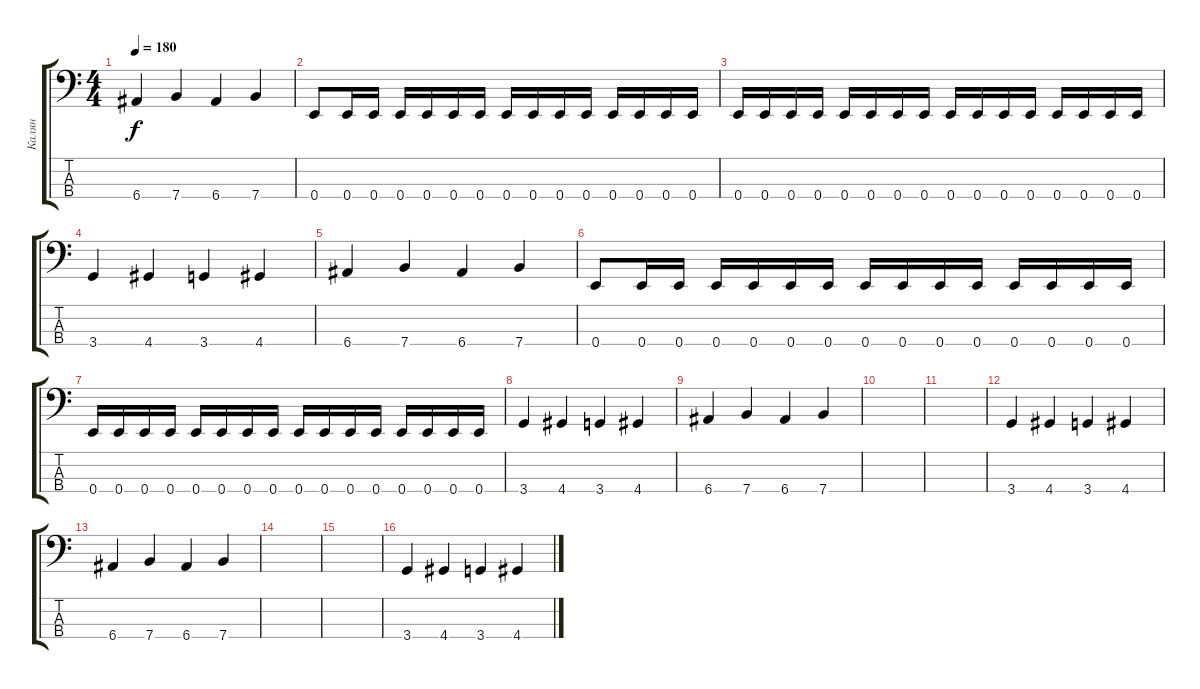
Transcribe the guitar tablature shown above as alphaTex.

\track ("Калян" "Калян") {instrument slapbass1}
\staff {score tabs}
\tuning (G2 D2 A1 E1) {hide}
\ts (4 4)
\tempo 180
\clef f4
\ks c
6.4.4{dy f} 7.4.4 6.4.4 7.4.4 |
0.4.8 0.4.16 0.4.16 0.4.16 0.4.16 0.4.16 0.4.16 0.4.16 0.4.16 0.4.16 0.4.16 0.4.16 0.4.16 0.4.16 0.4.16 |
0.4.16 0.4.16 0.4.16 0.4.16 0.4.16 0.4.16 0.4.16 0.4.16 0.4.16 0.4.16 0.4.16 0.4.16 0.4.16 0.4.16 0.4.16 0.4.16 |
3.4.4 4.4.4 3.4.4 4.4.4 |
6.4.4 7.4.4 6.4.4 7.4.4 |
0.4.8 0.4.16 0.4.16 0.4.16 0.4.16 0.4.16 0.4.16 0.4.16 0.4.16 0.4.16 0.4.16 0.4.16 0.4.16 0.4.16 0.4.16 |
0.4.16 0.4.16 0.4.16 0.4.16 0.4.16 0.4.16 0.4.16 0.4.16 0.4.16 0.4.16 0.4.16 0.4.16 0.4.16 0.4.16 0.4.16 0.4.16 |
3.4.4 4.4.4 3.4.4 4.4.4 |
6.4.4 7.4.4 6.4.4 7.4.4 |
|
|
3.4.4 4.4.4 3.4.4 4.4.4 |
6.4.4 7.4.4 6.4.4 7.4.4 |
|
|
3.4.4 4.4.4 3.4.4 4.4.4
